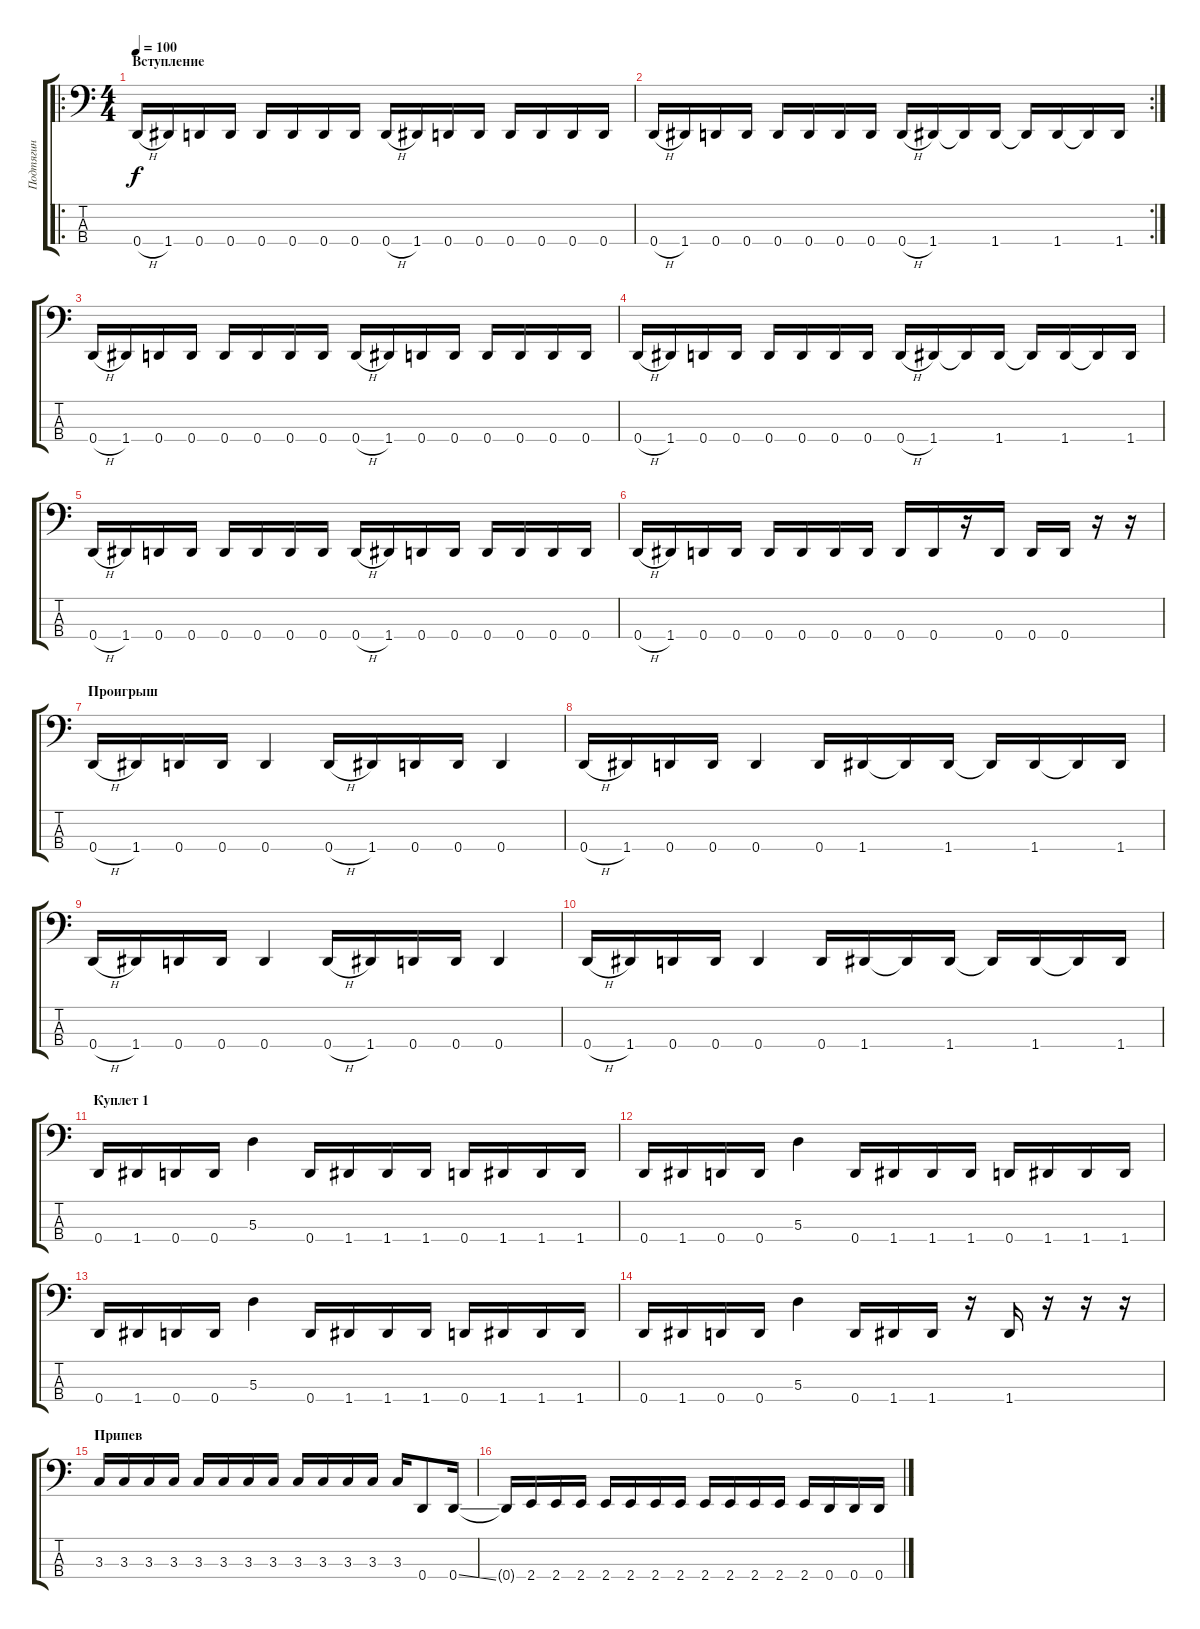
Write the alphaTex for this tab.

\track ("Подтягин" "Подтягин") {instrument electricbasspick}
\staff {score tabs}
\tuning (G2 D2 A1 D1) {hide}
\ro
\ts (4 4)
\section ("" "Вступление")
\tempo 100
\clef f4
\ks c
0.4{h}.16{dy f volume 10 instrument electricbasspick} 1.4.16 0.4.16 0.4.16 0.4.16 0.4.16 0.4.16 0.4.16 0.4{h}.16 1.4.16 0.4.16 0.4.16 0.4.16 0.4.16 0.4.16 0.4.16 |
\rc 2
0.4{h}.16 1.4.16 0.4.16 0.4.16 0.4.16 0.4.16 0.4.16 0.4.16 0.4{h}.16 1.4.16 1.4{t}.16 1.4.16 1.4{t}.16 1.4.16 1.4{t}.16 1.4.16 |
0.4{h}.16 1.4.16 0.4.16 0.4.16 0.4.16 0.4.16 0.4.16 0.4.16 0.4{h}.16 1.4.16 0.4.16 0.4.16 0.4.16 0.4.16 0.4.16 0.4.16 |
0.4{h}.16 1.4.16 0.4.16 0.4.16 0.4.16 0.4.16 0.4.16 0.4.16 0.4{h}.16 1.4.16 1.4{t}.16 1.4.16 1.4{t}.16 1.4.16 1.4{t}.16 1.4.16 |
0.4{h}.16 1.4.16 0.4.16 0.4.16 0.4.16 0.4.16 0.4.16 0.4.16 0.4{h}.16 1.4.16 0.4.16 0.4.16 0.4.16 0.4.16 0.4.16 0.4.16 |
0.4{h}.16 1.4.16 0.4.16 0.4.16 0.4.16 0.4.16 0.4.16 0.4.16 0.4.16 0.4.16 r.16 0.4.16 0.4.16 0.4.16 r.16 r.16 |
\section ("" "Проигрыш")
0.4{h}.16{volume 10} 1.4.16 0.4.16 0.4.16 0.4.4 0.4{h}.16 1.4.16 0.4.16 0.4.16 0.4.4 |
0.4{h}.16 1.4.16 0.4.16 0.4.16 0.4.4 0.4.16 1.4.16 1.4{t}.16 1.4.16 1.4{t}.16 1.4.16 1.4{t}.16 1.4.16 |
0.4{h}.16{volume 10} 1.4.16 0.4.16 0.4.16 0.4.4 0.4{h}.16 1.4.16 0.4.16 0.4.16 0.4.4 |
0.4{h}.16 1.4.16 0.4.16 0.4.16 0.4.4 0.4.16 1.4.16 1.4{t}.16 1.4.16 1.4{t}.16 1.4.16 1.4{t}.16 1.4.16 |
\section ("" "Куплет 1")
0.4.16 1.4.16 0.4.16 0.4.16 5.3.4 0.4.16 1.4.16 1.4.16 1.4.16 0.4.16 1.4.16 1.4.16 1.4.16 |
0.4.16 1.4.16 0.4.16 0.4.16 5.3.4 0.4.16 1.4.16 1.4.16 1.4.16 0.4.16 1.4.16 1.4.16 1.4.16 |
0.4.16 1.4.16 0.4.16 0.4.16 5.3.4 0.4.16 1.4.16 1.4.16 1.4.16 0.4.16 1.4.16 1.4.16 1.4.16 |
0.4.16 1.4.16 0.4.16 0.4.16 5.3.4 0.4.16 1.4.16 1.4.16 r.16 1.4.16 r.16 r.16 r.16 |
\section ("" "Припев")
3.3.16 3.3.16 3.3.16 3.3.16 3.3.16 3.3.16 3.3.16 3.3.16 3.3.16 3.3.16 3.3.16 3.3.16 3.3.16 0.4.8 0.4{ss}.16 |
0.4{t}.16 2.4.16 2.4.16 2.4.16 2.4.16 2.4.16 2.4.16 2.4.16 2.4.16 2.4.16 2.4.16 2.4.16 2.4.16 0.4.16 0.4.16 0.4{ss}.16
